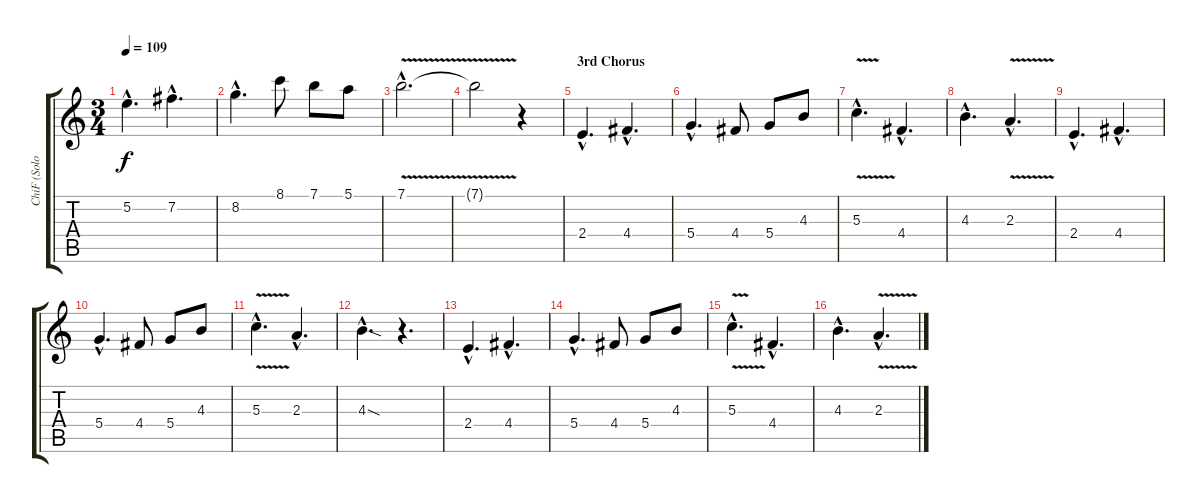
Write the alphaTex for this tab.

\track ("ChiF (Solo)" "ChiF (Solo") {instrument acousticguitarsteel}
\staff {score tabs}
\tuning (E4 B3 G3 D3 A2 E2) {hide}
\ts (3 4)
\tempo 109
\clef g2
\ks c
5.2{hac}.4{d dy f} 7.2{hac}.4{d} |
8.2{hac}.4{d} 8.1.8 7.1.8 5.1.8 |
7.1{v hac}.2{d} |
7.1{t}.2 r.4 |
\section ("" "3rd Chorus")
2.4{hac}.4{d} 4.4{hac}.4{d} |
5.4{hac}.4{d} 4.4.8 5.4.8 4.3.8 |
5.3{v hac}.4{d} 4.4{hac}.4{d} |
4.3{hac}.4{d} 2.3{v hac}.4{d} |
2.4{hac}.4{d} 4.4{hac}.4{d} |
5.4{hac}.4{d} 4.4.8 5.4.8 4.3.8 |
5.3{v hac}.4{d} 2.3{hac}.4{d} |
4.3{sod hac}.4{d} r.4{d} |
2.4{hac}.4{d} 4.4{hac}.4{d} |
5.4{hac}.4{d} 4.4.8 5.4.8 4.3.8 |
5.3{v hac}.4{d} 4.4{hac}.4{d} |
4.3{hac}.4{d} 2.3{v hac}.4{d}
